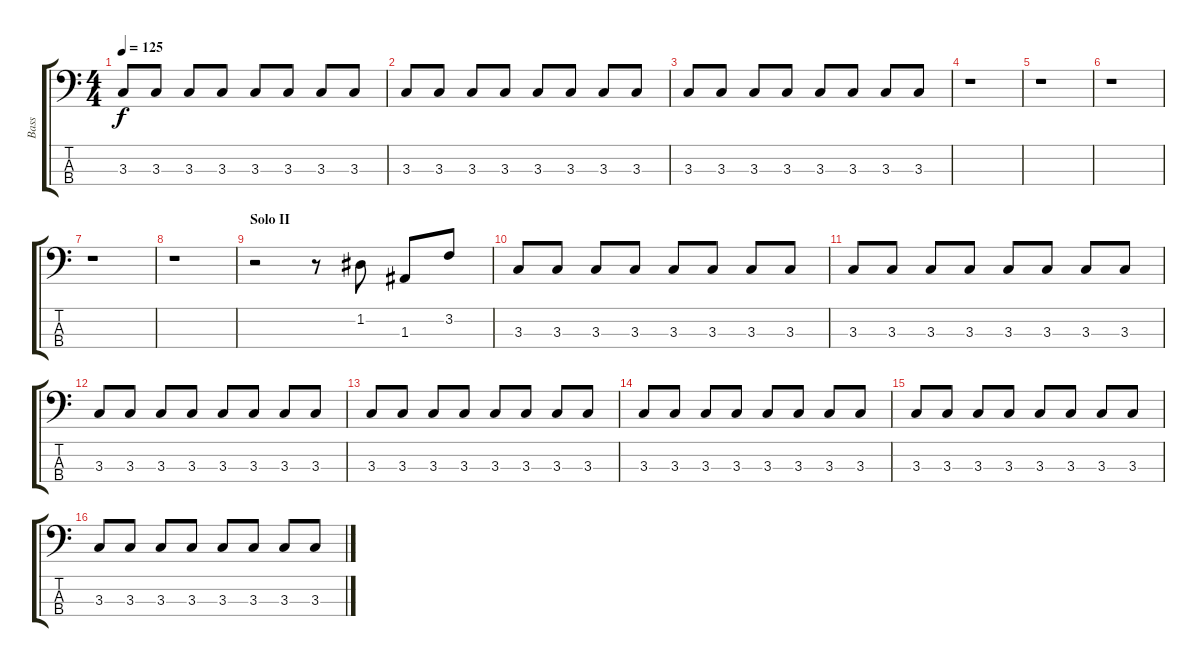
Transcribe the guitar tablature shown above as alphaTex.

\track ("Bass" "Bass") {instrument fretlessbass}
\staff {score tabs}
\tuning (G2 D2 A1 E1) {hide}
\ts (4 4)
\tempo 125
\clef f4
\ks c
3.3.8{dy f} 3.3.8 3.3.8 3.3.8 3.3.8 3.3.8 3.3.8 3.3.8 |
3.3.8 3.3.8 3.3.8 3.3.8 3.3.8 3.3.8 3.3.8 3.3.8 |
3.3.8 3.3.8 3.3.8 3.3.8 3.3.8 3.3.8 3.3.8 3.3.8 |
r.1 |
r.1 |
r.1 |
r.1 |
r.1 |
\section ("" "Solo II")
r.2 r.8 1.2.8 1.3.8 3.2.8 |
3.3.8 3.3.8 3.3.8 3.3.8 3.3.8 3.3.8 3.3.8 3.3.8 |
3.3.8 3.3.8 3.3.8 3.3.8 3.3.8 3.3.8 3.3.8 3.3.8 |
3.3.8 3.3.8 3.3.8 3.3.8 3.3.8 3.3.8 3.3.8 3.3.8 |
3.3.8 3.3.8 3.3.8 3.3.8 3.3.8 3.3.8 3.3.8 3.3.8 |
3.3.8 3.3.8 3.3.8 3.3.8 3.3.8 3.3.8 3.3.8 3.3.8 |
3.3.8 3.3.8 3.3.8 3.3.8 3.3.8 3.3.8 3.3.8 3.3.8 |
3.3.8 3.3.8 3.3.8 3.3.8 3.3.8 3.3.8 3.3.8 3.3.8
